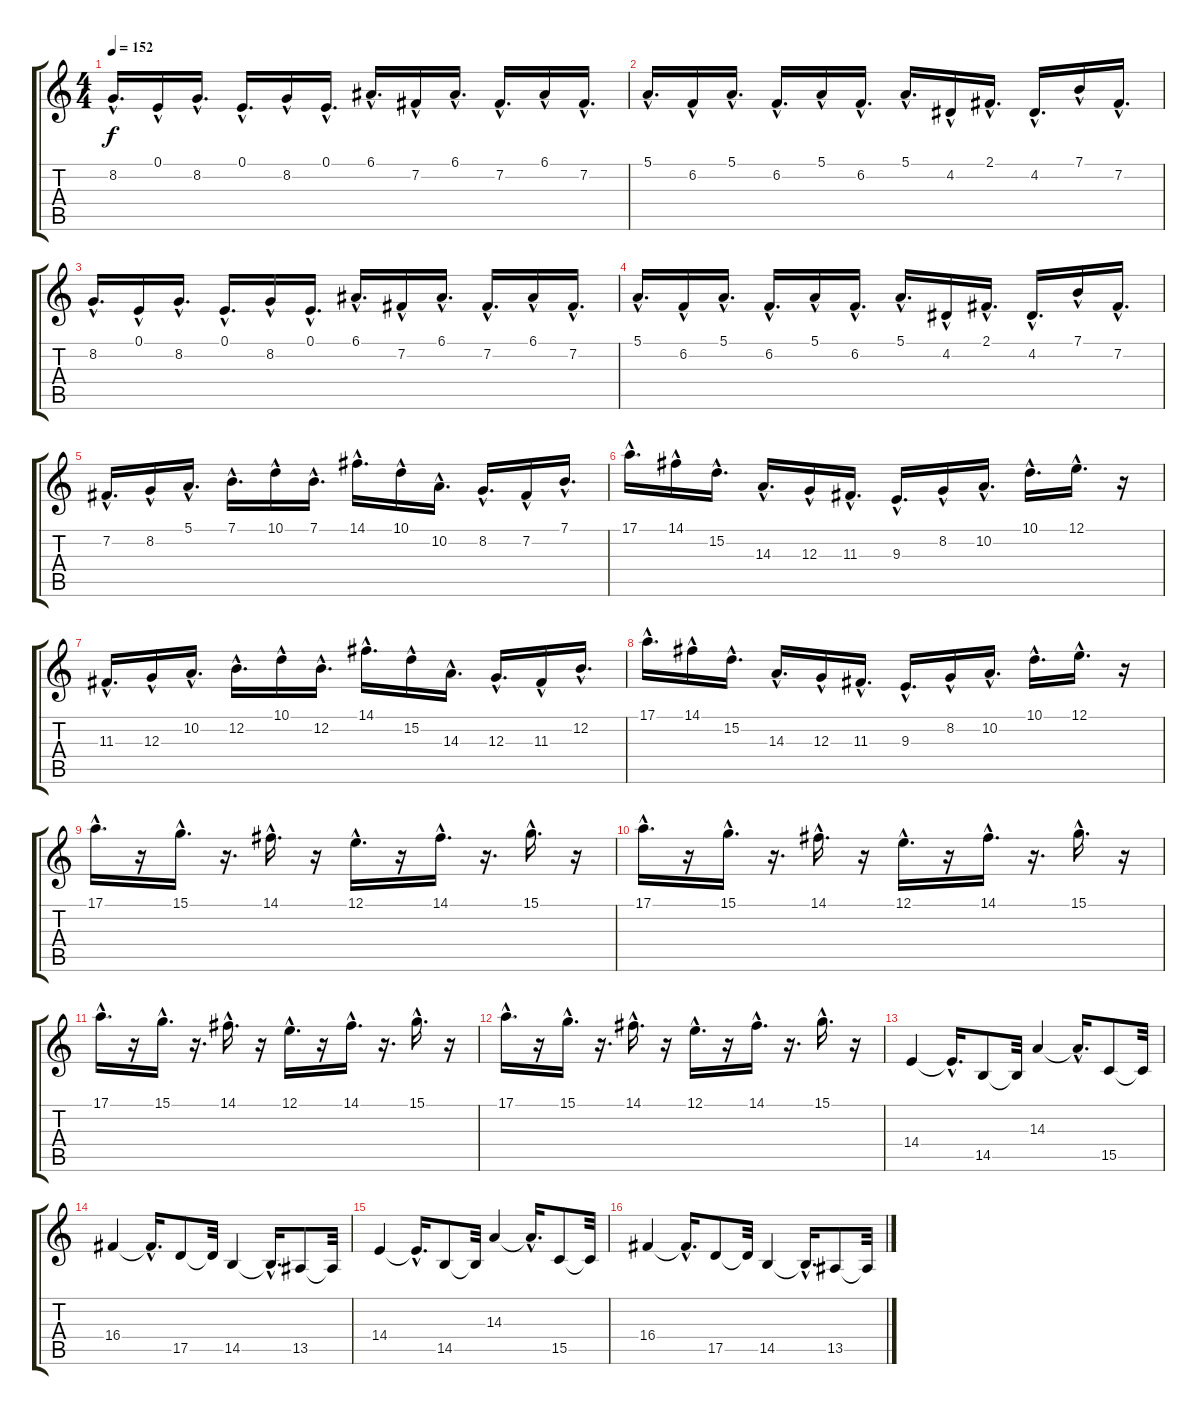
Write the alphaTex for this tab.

\track "" {instrument lead1square}
\staff {score tabs}
\tuning (E4 B3 G3 D3 A2 E2) {hide}
\ts (4 4)
\tempo 152
\clef g2
\ks c
8.2{hac}.16{d dy f} 0.1{hac}.16 8.2{hac}.16{d} 0.1{hac}.16{d} 8.2{hac}.16 0.1{hac}.16{d} 6.1{hac}.16{d} 7.2{hac}.16 6.1{hac}.16{d} 7.2{hac}.16{d} 6.1{hac}.16 7.2{hac}.16{d} |
5.1{hac}.16{d} 6.2{hac}.16 5.1{hac}.16{d} 6.2{hac}.16{d} 5.1{hac}.16 6.2{hac}.16{d} 5.1{hac}.16{d} 4.2{hac}.16 2.1{hac}.16{d} 4.2{hac}.16{d} 7.1{hac}.16 7.2{hac}.16{d} |
8.2{hac}.16{d} 0.1{hac}.16 8.2{hac}.16{d} 0.1{hac}.16{d} 8.2{hac}.16 0.1{hac}.16{d} 6.1{hac}.16{d} 7.2{hac}.16 6.1{hac}.16{d} 7.2{hac}.16{d} 6.1{hac}.16 7.2{hac}.16{d} |
5.1{hac}.16{d} 6.2{hac}.16 5.1{hac}.16{d} 6.2{hac}.16{d} 5.1{hac}.16 6.2{hac}.16{d} 5.1{hac}.16{d} 4.2{hac}.16 2.1{hac}.16{d} 4.2{hac}.16{d} 7.1{hac}.16 7.2{hac}.16{d} |
7.2{hac}.16{d} 8.2{hac}.16 5.1{hac}.16{d} 7.1{hac}.16{d} 10.1{hac}.16 7.1{hac}.16{d} 14.1{hac}.16{d} 10.1{hac}.16 10.2{hac}.16{d} 8.2{hac}.16{d} 7.2{hac}.16 7.1{hac}.16{d} |
17.1{hac}.16{d} 14.1{hac}.16 15.2{hac}.16{d} 14.3{hac}.16{d} 12.3{hac}.16 11.3{hac}.16{d} 9.3{hac}.16{d} 8.2{hac}.16 10.2{hac}.16{d} 10.1{hac}.16{d} 12.1{hac}.16{d} r.16 |
11.3{hac}.16{d} 12.3{hac}.16 10.2{hac}.16{d} 12.2{hac}.16{d} 10.1{hac}.16 12.2{hac}.16{d} 14.1{hac}.16{d} 15.2{hac}.16 14.3{hac}.16{d} 12.3{hac}.16{d} 11.3{hac}.16 12.2{hac}.16{d} |
17.1{hac}.16{d} 14.1{hac}.16 15.2{hac}.16{d} 14.3{hac}.16{d} 12.3{hac}.16 11.3{hac}.16{d} 9.3{hac}.16{d} 8.2{hac}.16 10.2{hac}.16{d} 10.1{hac}.16{d} 12.1{hac}.16{d} r.16 |
17.1{hac}.16{d} r.16 15.1{hac}.16{d} r.16{d} 14.1{hac}.16{d} r.16 12.1{hac}.16{d} r.16 14.1{hac}.16{d} r.16{d} 15.1{hac}.16{d} r.16 |
17.1{hac}.16{d} r.16 15.1{hac}.16{d} r.16{d} 14.1{hac}.16{d} r.16 12.1{hac}.16{d} r.16 14.1{hac}.16{d} r.16{d} 15.1{hac}.16{d} r.16 |
17.1{hac}.16{d} r.16 15.1{hac}.16{d} r.16{d} 14.1{hac}.16{d} r.16 12.1{hac}.16{d} r.16 14.1{hac}.16{d} r.16{d} 15.1{hac}.16{d} r.16 |
17.1{hac}.16{d} r.16 15.1{hac}.16{d} r.16{d} 14.1{hac}.16{d} r.16 12.1{hac}.16{d} r.16 14.1{hac}.16{d} r.16{d} 15.1{hac}.16{d} r.16 |
14.4.4 14.4{hac t}.16{d} 14.5.8 14.5{t}.32 14.3.4 14.3{hac t}.16{d} 15.5.8 15.5{t}.32 |
16.4.4 16.4{hac t}.16{d} 17.5.8 17.5{t}.32 14.5.4 14.5{hac t}.16{d} 13.5.8 13.5{t}.32 |
14.4.4 14.4{hac t}.16{d} 14.5.8 14.5{t}.32 14.3.4 14.3{hac t}.16{d} 15.5.8 15.5{t}.32 |
16.4.4 16.4{hac t}.16{d} 17.5.8 17.5{t}.32 14.5.4 14.5{hac t}.16{d} 13.5.8 13.5{t}.32
